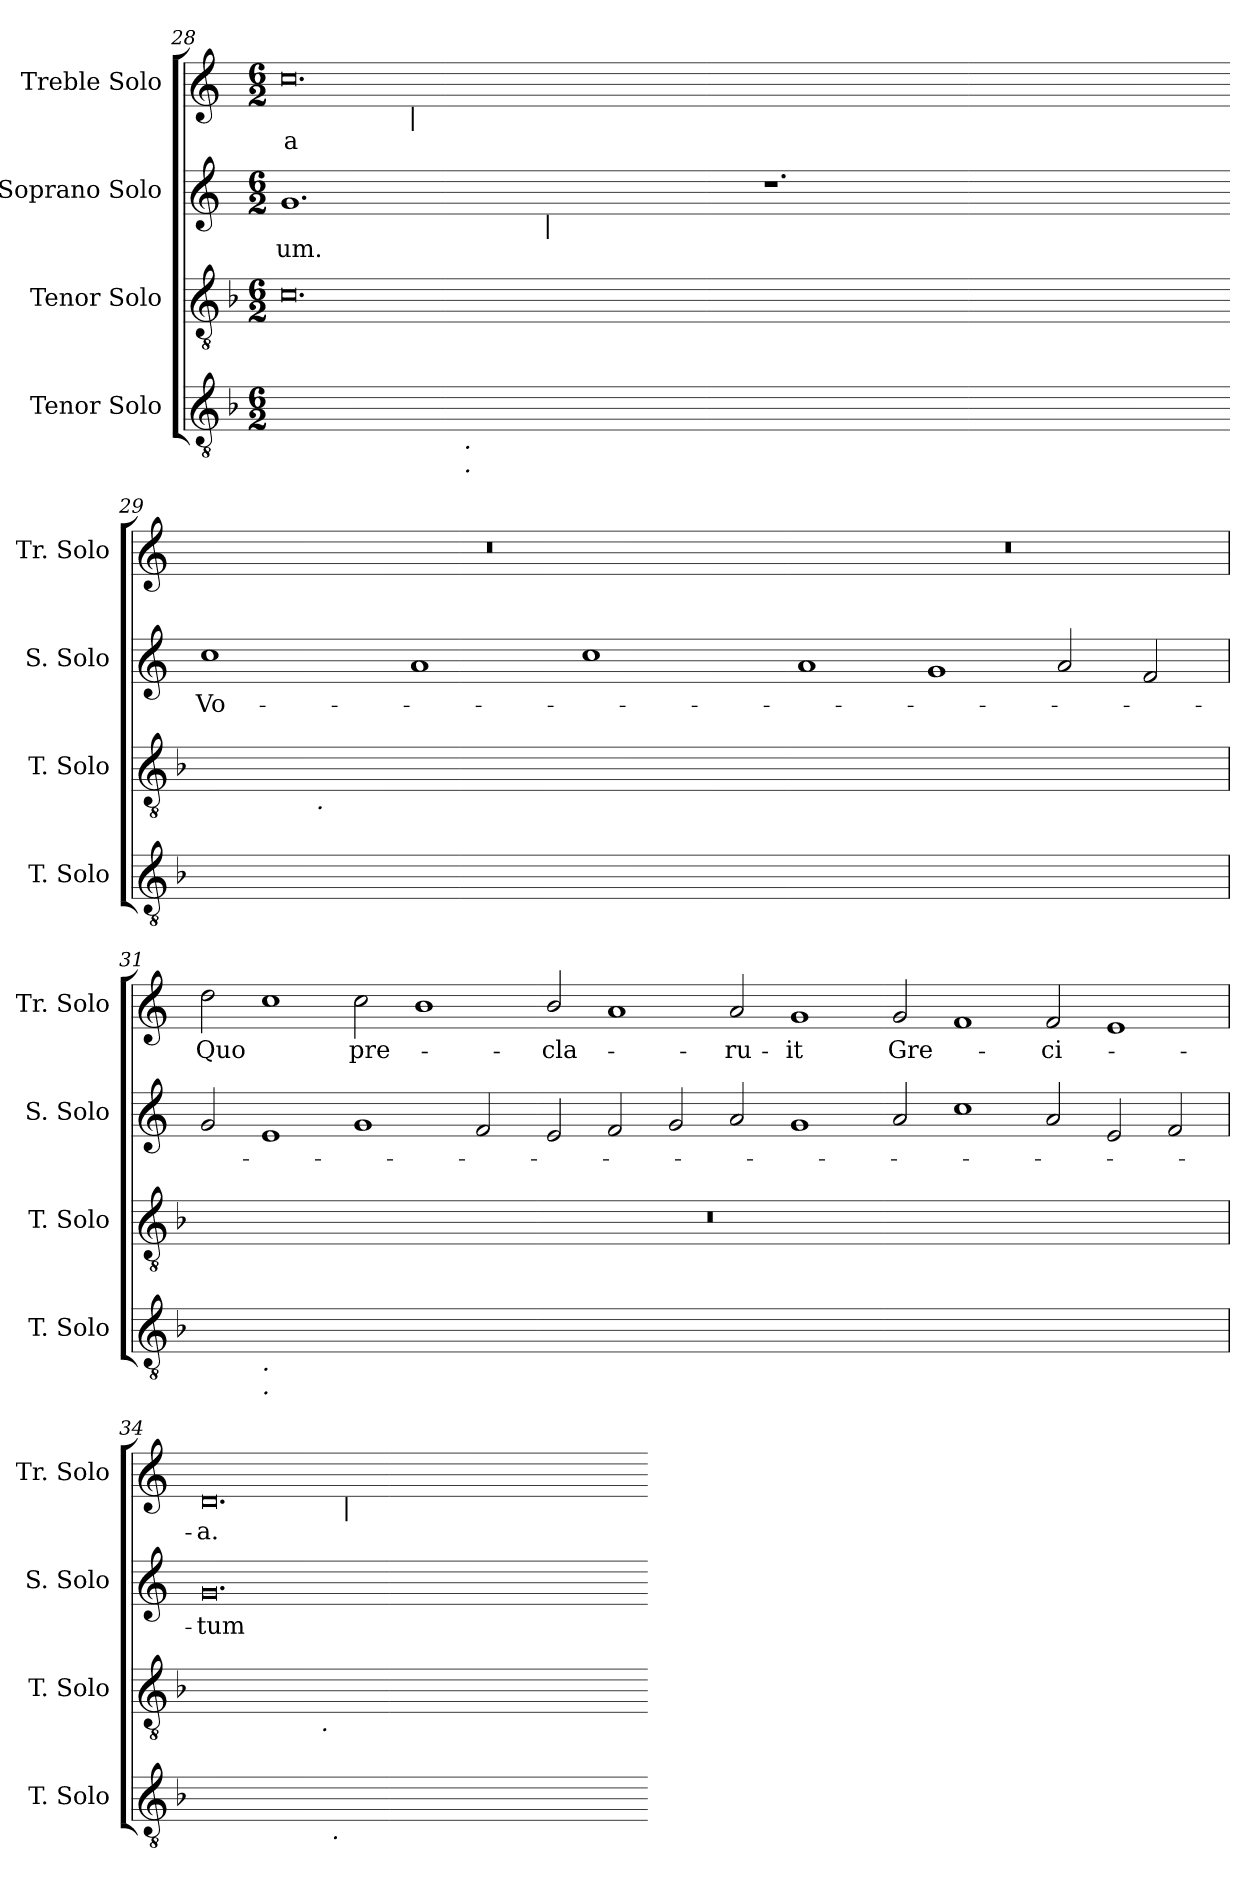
**kern	**kern	**kern	**text	**kern	**text
*part4	*part3	*part2	*part2	*part1	*part1
*staff4	*staff3	*staff2	*staff2	*staff1	*staff1
*I"Tenor Solo	*I"Tenor Solo	*I"Soprano Solo	*	*I"Treble Solo	*
*I'T. Solo	*I'T. Solo	*I'S. Solo	*	*I'Tr. Solo	*
*clefGv2	*clefGv2	*clefG2	*	*clefG2	*
*ITrd7c12	*ITrd7c12	*	*	*	*
*k[b-]	*k[b-]	*k[]	*	*k[]	*
*F:	*F:	*C:	*	*C:	*
*M6/2	*M6/2	*M6/2	*	*M6/2	*
=28	=28	=28	=28	=28	=28
!	!	!	!LO:LY:b:color=#000000	!	!
!	!	!	!	!	!LO:LY:b:color=#000000
*^	*	*^	*	*^	*
[>0.Ciyy	4ryy	0.Ci	1.gi	2ryy	-um.	0.cci	4ryy	-a
.	8ryy	.	.	.	.	.	16...ryy	.
!	!	!	!	!	!	!	!LO:TX:b:i:t=|	!
.	.	.	.	.	.	.	1ryy	.
.	16ryy	.	.	.	.	.	.	.
.	128ryy	.	.	.	.	.	.	.
.	512ryy	.	.	.	.	.	.	.
!	!LO:TX:b:i:t=.	!	!	!	!	!	!	!
!	!LO:TX:b:i:t=.	!	!	!	!	!	!	!
.	1ryy	.	.	.	.	.	.	.
.	.	.	.	16...ryy	.	.	.	.
!	!	!	!	!LO:TX:b:i:t=|	!	!	!	!
.	.	.	.	1ryy	.	.	.	.
.	.	.	.	.	.	.	1ryy	.
.	1ryy	.	.	.	.	.	.	.
.	.	.	1.r	.	.	.	.	.
.	.	.	.	1ryy	.	.	.	.
.	.	.	.	.	.	.	2ryy	.
.	2ryy	.	.	.	.	.	.	.
.	.	.	.	4ryy	.	.	.	.
.	.	.	.	8ryy	.	.	8ryy	.
.	32ryy	.	.	.	.	.	.	.
.	64ryy	.	.	.	.	.	.	.
.	.	.	.	128ryy	.	.	128ryy	.
.	256.ryy	.	.	.	.	.	.	.
*	*	*	*v	*v	*	*	*	*
*v	*v	*	*	*	*v	*v	*
=29-	=29-	=29-	=29-	=29-	=29-
*^	*	*^	*	*^	*
!	!	!	!	!	!LO:LY:b:color=#000000	!LO:N:vis=1	!	!
*	*	*	*v	*v	*	*	*	*
*v	*v	*^	*	*	*v	*v	*
0.Ciyy_>	[<0.FFiyy	4ryy	1cci	Vo-	0.r	.
.	.	8ryy	.	.	.	.
.	.	32ryy	.	.	.	.
.	.	256..ryy	.	.	.	.
!	!	!LO:TX:b:i:t=.	!	!	!	!
.	.	1ryy	.	.	.	.
.	.	.	1ai	.	.	.
.	.	1ryy	.	.	.	.
.	.	.	1cci	.	.	.
.	.	2ryy	.	.	.	.
.	.	16ryy	.	.	.	.
.	.	64ryy	.	.	.	.
.	.	128ryy	.	.	.	.
.	.	1024ryy	.	.	.	.
=30-	=30-	=30-	=30-	=30-	=30-	=30-
!	!	!	!	!	!LO:N:vis=1	!
*	*v	*v	*	*	*	*
0.Ciyy]	0.FFiyy]	1ai	.	0.r	.
.	.	1gi	.	.	.
.	.	2ai/	.	.	.
.	.	2fi/	.	.	.
!!LO:LB:g=z
=31	=31	=31	=31	=31	=31
!	!LO:N:vis=1	!	!	!	!
!	!	!	!	!	!LO:LY:b:color=#000000
*^	*	*	*	*	*
[>0.Ciyy	2ryy	0.ryy	2gi/	.	2ddi\	Quo
!	!LO:TX:b:i:t=.	!	!	!	!	!
!	!LO:TX:b:i:t=.	!	!	!	!	!
.	1ryy	.	1ei	.	1cci	.
!	!	!	!	!	!	!LO:LY:b:color=#000000
.	1.ryy	.	1gi	.	2cci\	pre-
.	.	.	.	.	1bi	.
.	.	.	2fi/	.	.	.
=32-	=32-	=32-	=32-	=32-	=32-	=32-
!	!	!LO:N:vis=1	!	!	!	!
*v	*v	*	*	*	*	*
*^	*	*	*	*	*
!	!	!	!	!	!	!LO:LY:b:color=#000000
*v	*v	*	*	*	*	*
0.Ciyy_>	0.r	2ei/	.	2bi/	-cla-
.	.	2fi/	.	1ai	.
.	.	2gi/	.	.	.
!	!	!	!	!	!LO:LY:b:color=#000000
.	.	2ai/	.	2ai/	-ru-
!	!	!	!	!	!LO:LY:b:color=#000000
.	.	1gi	.	1gi	-it
=33-	=33-	=33-	=33-	=33-	=33-
!	!LO:N:vis=1	!	!	!	!
!	!	!	!	!	!LO:LY:b:color=#000000
0.Ciyy]	0.ryy	2ai/	.	2gi/	Gre-
.	.	1cci	.	1fi	.
!	!	!	!	!	!LO:LY:b:color=#000000
.	.	2ai/	.	2fi/	-ci-
.	.	2ei/	.	1ei	.
.	.	2fi/	.	.	.
=34	=34	=34	=34	=34	=34
!	!	!	!LO:LY:b:color=#000000	!	!
!	!	!	!	!	!LO:LY:b:color=#000000
*^	*^	*	*	*^	*
[<0.BB-iyy	2ryy	[>0.Diyy	2ryy	0.gi	-tum	0.di	2ryy	-a.
.	8ryy	.	8ryy	.	.	.	8ryy	.
.	16ryy	.	16ryy	.	.	.	16ryy	.
.	64ryy	.	256.ryy	.	.	.	32ryy	.
!	!	!	!LO:TX:b:i:t=.	!	!	!	!	!
.	.	.	1ryy	.	.	.	.	.
.	256..ryy	.	.	.	.	.	.	.
!	!LO:TX:b:i:t=.	!	!	!	!	!	!	!
.	1ryy	.	.	.	.	.	.	.
.	.	.	.	.	.	.	128ryy	.
!	!	!	!	!	!	!	!LO:TX:b:i:t=|	!
.	.	.	.	.	.	.	1ryy	.
.	.	.	1ryy	.	.	.	.	.
.	1ryy	.	.	.	.	.	.	.
.	.	.	.	.	.	.	1ryy	.
.	.	.	4ryy	.	.	.	.	.
.	4ryy	.	.	.	.	.	.	.
.	.	.	.	.	.	.	4ryy	.
.	.	.	32ryy	.	.	.	.	.
.	32ryy	.	.	.	.	.	.	.
.	.	.	64ryy	.	.	.	.	.
.	.	.	.	.	.	.	64.ryy	.
.	.	.	128ryy	.	.	.	.	.
.	128ryy	.	.	.	.	.	.	.
.	.	.	512ryy	.	.	.	.	.
.	1024ryy	.	.	.	.	.	.	.
*v	*v	*	*	*	*	*v	*v	*
*	*v	*v	*	*	*	*
=-	=-	=-	=-	=-	=-
*-	*-	*-	*-	*-	*-
